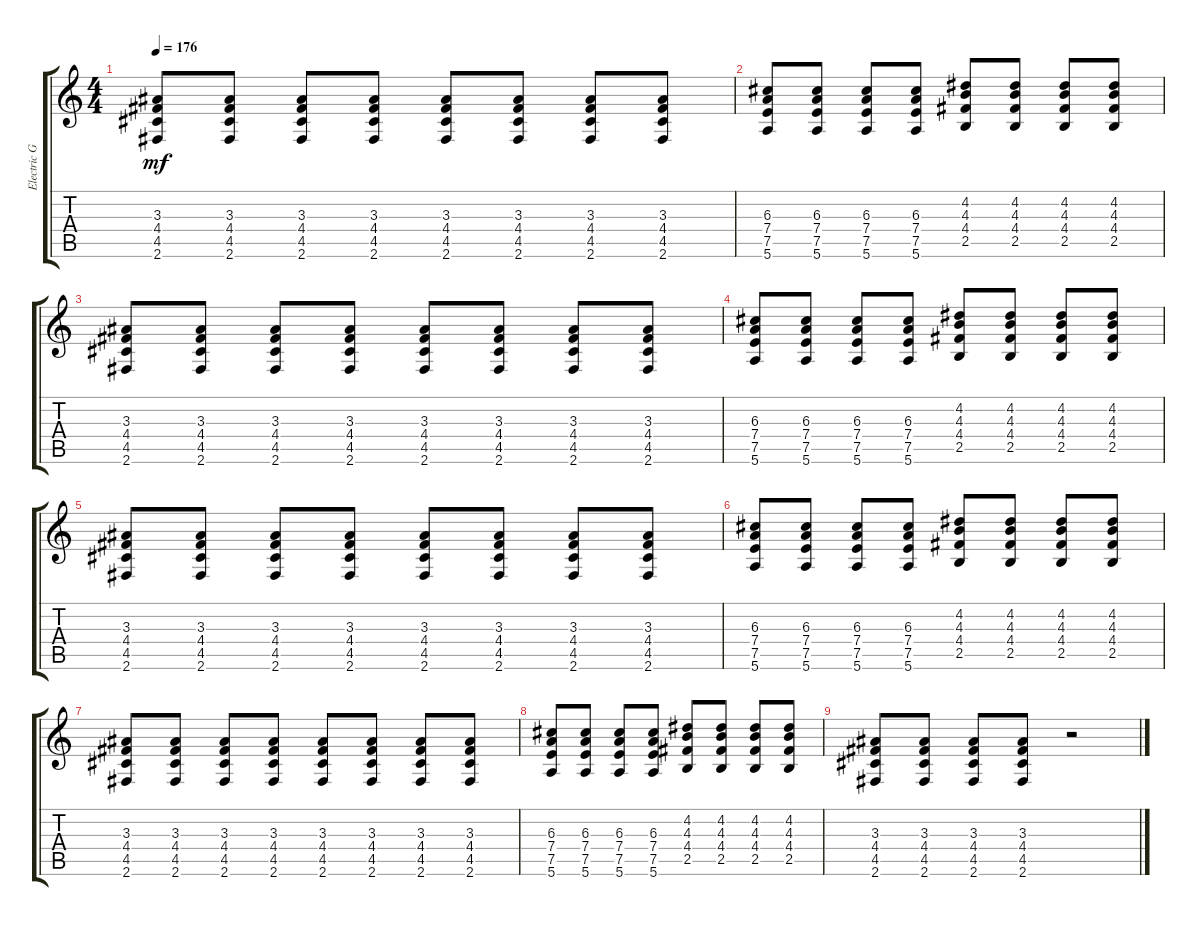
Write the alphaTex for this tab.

\track ("Electric Guitar" "Electric G") {instrument overdrivenguitar}
\staff {score tabs}
\tuning (E4 B3 G3 D3 A2 E2) {hide}
\ts (4 4)
\tempo 176
\clef g2
\ks c
(3.3 4.4 4.5 2.6).8{dy mf} (3.3 4.4 4.5 2.6).8 (3.3 4.4 4.5 2.6).8 (3.3 4.4 4.5 2.6).8 (3.3 4.4 4.5 2.6).8 (3.3 4.4 4.5 2.6).8 (3.3 4.4 4.5 2.6).8 (3.3 4.4 4.5 2.6).8 |
(6.3 7.4 7.5 5.6).8 (6.3 7.4 7.5 5.6).8 (6.3 7.4 7.5 5.6).8 (6.3 7.4 7.5 5.6).8 (4.2 4.3 4.4 2.5).8 (4.2 4.3 4.4 2.5).8 (4.2 4.3 4.4 2.5).8 (4.2 4.3 4.4 2.5).8 |
(3.3 4.4 4.5 2.6).8 (3.3 4.4 4.5 2.6).8 (3.3 4.4 4.5 2.6).8 (3.3 4.4 4.5 2.6).8 (3.3 4.4 4.5 2.6).8 (3.3 4.4 4.5 2.6).8 (3.3 4.4 4.5 2.6).8 (3.3 4.4 4.5 2.6).8 |
(6.3 7.4 7.5 5.6).8 (6.3 7.4 7.5 5.6).8 (6.3 7.4 7.5 5.6).8 (6.3 7.4 7.5 5.6).8 (4.2 4.3 4.4 2.5).8 (4.2 4.3 4.4 2.5).8 (4.2 4.3 4.4 2.5).8 (4.2 4.3 4.4 2.5).8 |
(3.3 4.4 4.5 2.6).8 (3.3 4.4 4.5 2.6).8 (3.3 4.4 4.5 2.6).8 (3.3 4.4 4.5 2.6).8 (3.3 4.4 4.5 2.6).8 (3.3 4.4 4.5 2.6).8 (3.3 4.4 4.5 2.6).8 (3.3 4.4 4.5 2.6).8 |
(6.3 7.4 7.5 5.6).8 (6.3 7.4 7.5 5.6).8 (6.3 7.4 7.5 5.6).8 (6.3 7.4 7.5 5.6).8 (4.2 4.3 4.4 2.5).8 (4.2 4.3 4.4 2.5).8 (4.2 4.3 4.4 2.5).8 (4.2 4.3 4.4 2.5).8 |
(3.3 4.4 4.5 2.6).8 (3.3 4.4 4.5 2.6).8 (3.3 4.4 4.5 2.6).8 (3.3 4.4 4.5 2.6).8 (3.3 4.4 4.5 2.6).8 (3.3 4.4 4.5 2.6).8 (3.3 4.4 4.5 2.6).8 (3.3 4.4 4.5 2.6).8 |
(6.3 7.4 7.5 5.6).8 (6.3 7.4 7.5 5.6).8 (6.3 7.4 7.5 5.6).8 (6.3 7.4 7.5 5.6).8 (4.2 4.3 4.4 2.5).8 (4.2 4.3 4.4 2.5).8 (4.2 4.3 4.4 2.5).8 (4.2 4.3 4.4 2.5).8 |
(3.3 4.4 4.5 2.6).8 (3.3 4.4 4.5 2.6).8 (3.3 4.4 4.5 2.6).8 (3.3 4.4 4.5 2.6).8 r.2
